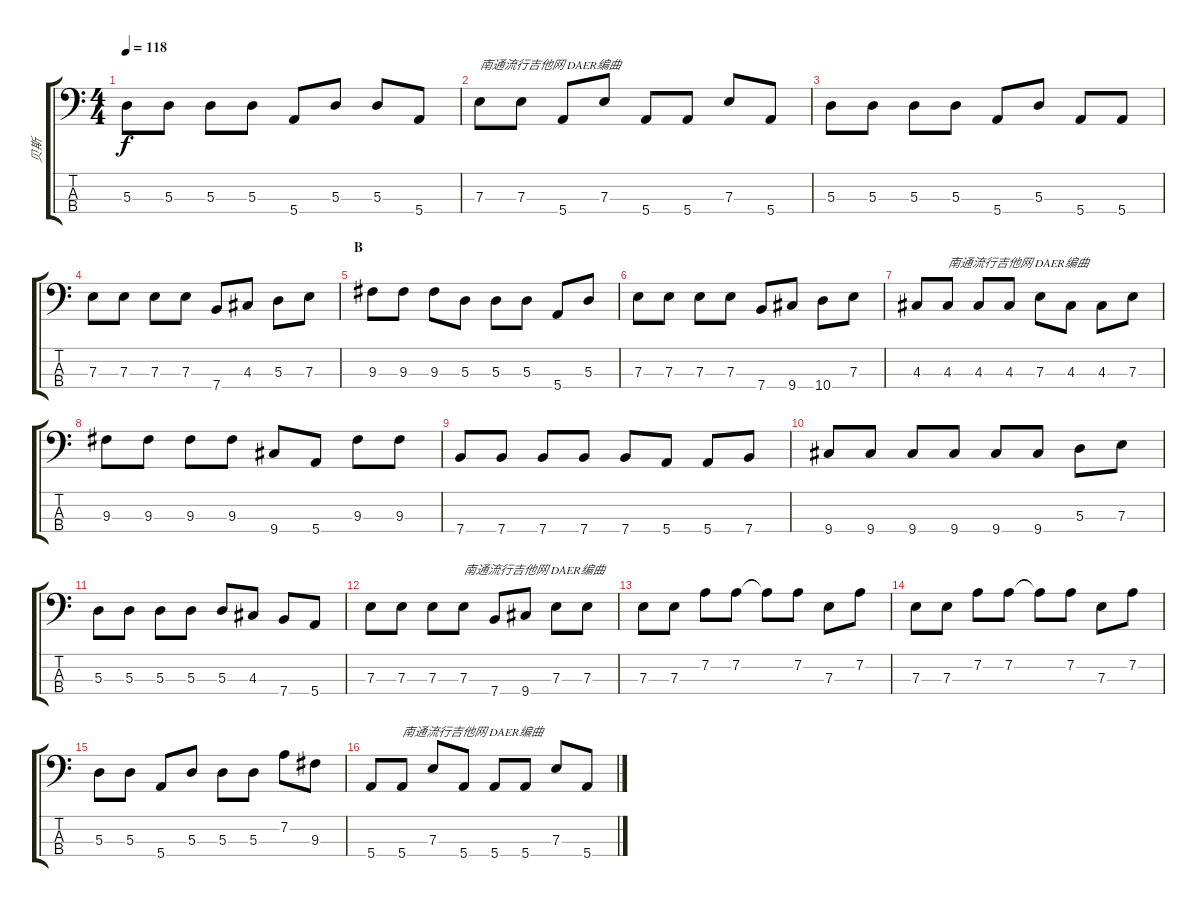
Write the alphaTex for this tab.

\track ("贝斯" "贝斯") {instrument fretlessbass}
\staff {score tabs}
\tuning (G2 D2 A1 E1) {hide}
\ts (4 4)
\tempo 118
\clef f4
\ks c
5.3.8{dy f} 5.3.8 5.3.8 5.3.8 5.4.8 5.3.8 5.3.8 5.4.8 |
7.3.8{txt "南通流行吉他网 DAER编曲"} 7.3.8 5.4.8 7.3.8 5.4.8 5.4.8 7.3.8 5.4.8 |
5.3.8 5.3.8 5.3.8 5.3.8 5.4.8 5.3.8 5.4.8 5.4.8 |
7.3.8 7.3.8 7.3.8 7.3.8 7.4.8 4.3.8 5.3.8 7.3.8 |
\section ("" "B")
9.3.8 9.3.8 9.3.8 5.3.8 5.3.8 5.3.8 5.4.8 5.3.8 |
7.3.8 7.3.8 7.3.8 7.3.8 7.4.8 9.4.8 10.4.8 7.3.8 |
4.3.8 4.3.8{txt "南通流行吉他网 DAER编曲"} 4.3.8 4.3.8 7.3.8 4.3.8 4.3.8 7.3.8 |
9.3.8 9.3.8 9.3.8 9.3.8 9.4.8 5.4.8 9.3.8 9.3.8 |
7.4.8 7.4.8 7.4.8 7.4.8 7.4.8 5.4.8 5.4.8 7.4.8 |
9.4.8 9.4.8 9.4.8 9.4.8 9.4.8 9.4.8 5.3.8 7.3.8 |
5.3.8 5.3.8 5.3.8 5.3.8 5.3.8 4.3.8 7.4.8 5.4.8 |
7.3.8 7.3.8 7.3.8 7.3.8{txt "南通流行吉他网 DAER编曲"} 7.4.8 9.4.8 7.3.8 7.3.8 |
7.3.8 7.3.8 7.2.8 7.2.8 7.2{t}.8 7.2.8 7.3.8 7.2.8 |
7.3.8 7.3.8 7.2.8 7.2.8 7.2{t}.8 7.2.8 7.3.8 7.2.8 |
5.3.8 5.3.8 5.4.8 5.3.8 5.3.8 5.3.8 7.2.8 9.3.8 |
5.4.8 5.4.8{txt "南通流行吉他网 DAER编曲"} 7.3.8 5.4.8 5.4.8 5.4.8 7.3.8 5.4.8
